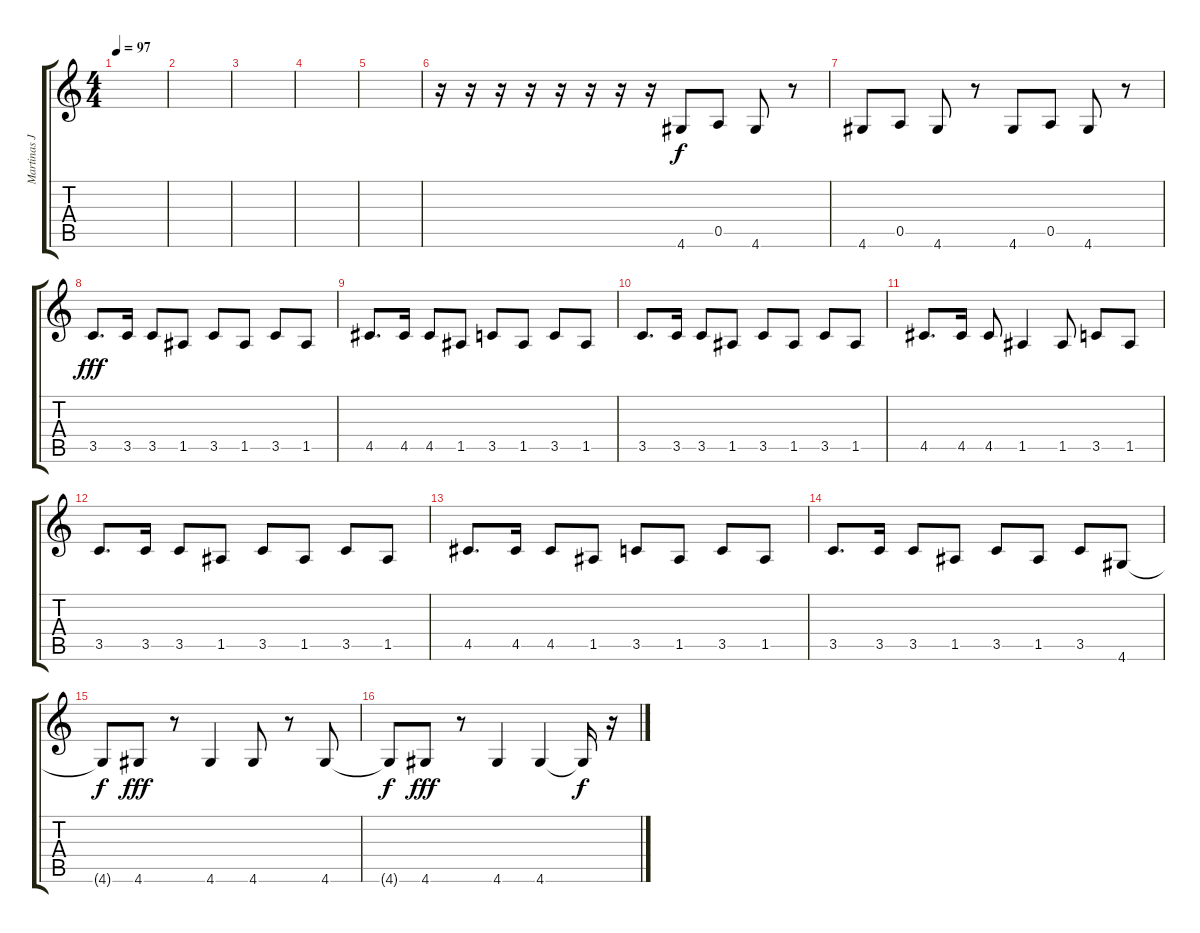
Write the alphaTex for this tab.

\track ("Martinas Jabs" "Martinas J") {instrument distortionguitar}
\staff {score tabs}
\tuning (E4 B3 G3 D3 A2 E2) {hide}
\ts (4 4)
\tempo 97
\clef g2
\ks c
|
|
|
|
|
r.16 r.16 r.16 r.16 r.16 r.16 r.16 r.16 4.6.8 0.5.8 4.6.8 r.8 |
4.6.8 0.5.8 4.6.8 r.8 4.6.8 0.5.8 4.6.8 r.8 |
3.5.8{d dy fff} 3.5.16 3.5.8 1.5.8 3.5.8 1.5.8 3.5.8 1.5.8 |
4.5.8{d} 4.5.16 4.5.8 1.5.8 3.5.8 1.5.8 3.5.8 1.5.8 |
3.5.8{d} 3.5.16 3.5.8 1.5.8 3.5.8 1.5.8 3.5.8 1.5.8 |
4.5.8{d} 4.5.16 4.5.8 1.5.4 1.5.8 3.5.8 1.5.8 |
3.5.8{d} 3.5.16 3.5.8 1.5.8 3.5.8 1.5.8 3.5.8 1.5.8 |
4.5.8{d} 4.5.16 4.5.8 1.5.8 3.5.8 1.5.8 3.5.8 1.5.8 |
3.5.8{d} 3.5.16 3.5.8 1.5.8 3.5.8 1.5.8 3.5.8 4.6.8 |
4.6{t}.8{dy f} 4.6.8{dy fff} r.8 4.6.4 4.6.8 r.8 4.6.8 |
4.6{t}.8{dy f} 4.6.8{dy fff} r.8 4.6.4 4.6.4 4.6{t}.16{dy f} r.16
